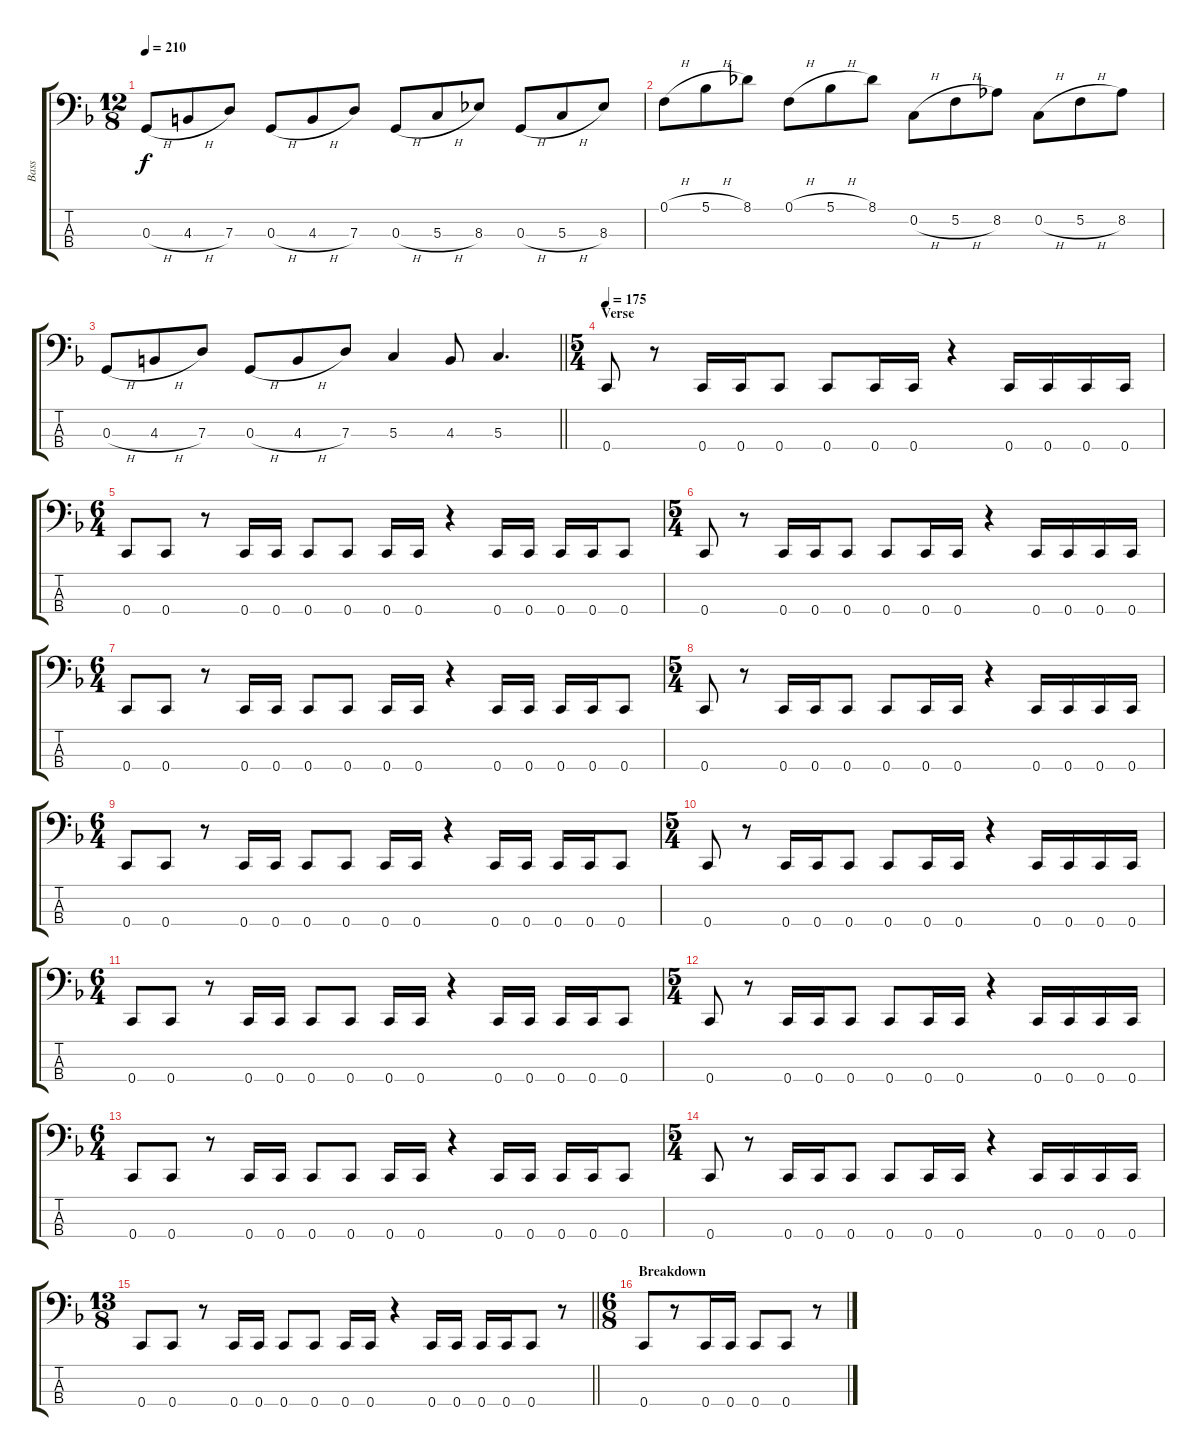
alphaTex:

\track ("Bass" "Bass") {instrument electricbasspick}
\staff {score tabs}
\tuning (F2 C2 G1 C1) {hide}
\ts (12 8)
\tempo 210
\clef f4
\ks dminor
0.3{h}.8{dy f} 4.3{h}.8 7.3.8 0.3{h}.8 4.3{h}.8 7.3.8 0.3{h}.8 5.3{h}.8 8.3.8 0.3{h}.8 5.3{h}.8 8.3.8 |
0.1{h}.8 5.1{h}.8 8.1.8 0.1{h}.8 5.1{h}.8 8.1.8 0.2{h}.8 5.2{h}.8 8.2.8 0.2{h}.8 5.2{h}.8 8.2.8 |
\barLineRight lightlight
0.3{h}.8 4.3{h}.8 7.3.8 0.3{h}.8 4.3{h}.8 7.3.8 5.3.4 4.3.8 5.3.4{d} |
\ts (5 4)
\section ("" "Verse")
\tempo 175
0.4.8{volume 12} r.8 0.4.16 0.4.16 0.4.8 0.4.8 0.4.16 0.4.16 r.4 0.4.16 0.4.16 0.4.16 0.4.16 |
\ts (6 4)
0.4.8 0.4.8 r.8 0.4.16 0.4.16 0.4.8 0.4.8 0.4.16 0.4.16 r.4 0.4.16 0.4.16 0.4.16 0.4.16 0.4.8 |
\ts (5 4)
0.4.8 r.8 0.4.16 0.4.16 0.4.8 0.4.8 0.4.16 0.4.16 r.4 0.4.16 0.4.16 0.4.16 0.4.16 |
\ts (6 4)
0.4.8 0.4.8 r.8 0.4.16 0.4.16 0.4.8 0.4.8 0.4.16 0.4.16 r.4 0.4.16 0.4.16 0.4.16 0.4.16 0.4.8 |
\ts (5 4)
0.4.8 r.8 0.4.16 0.4.16 0.4.8 0.4.8 0.4.16 0.4.16 r.4 0.4.16 0.4.16 0.4.16 0.4.16 |
\ts (6 4)
0.4.8 0.4.8 r.8 0.4.16 0.4.16 0.4.8 0.4.8 0.4.16 0.4.16 r.4 0.4.16 0.4.16 0.4.16 0.4.16 0.4.8 |
\ts (5 4)
0.4.8 r.8 0.4.16 0.4.16 0.4.8 0.4.8 0.4.16 0.4.16 r.4 0.4.16 0.4.16 0.4.16 0.4.16 |
\ts (6 4)
0.4.8 0.4.8 r.8 0.4.16 0.4.16 0.4.8 0.4.8 0.4.16 0.4.16 r.4 0.4.16 0.4.16 0.4.16 0.4.16 0.4.8 |
\ts (5 4)
0.4.8 r.8 0.4.16 0.4.16 0.4.8 0.4.8 0.4.16 0.4.16 r.4 0.4.16 0.4.16 0.4.16 0.4.16 |
\ts (6 4)
0.4.8 0.4.8 r.8 0.4.16 0.4.16 0.4.8 0.4.8 0.4.16 0.4.16 r.4 0.4.16 0.4.16 0.4.16 0.4.16 0.4.8 |
\ts (5 4)
0.4.8 r.8 0.4.16 0.4.16 0.4.8 0.4.8 0.4.16 0.4.16 r.4 0.4.16 0.4.16 0.4.16 0.4.16 |
\ts (13 8)
\barLineRight lightlight
0.4.8 0.4.8 r.8 0.4.16 0.4.16 0.4.8 0.4.8 0.4.16 0.4.16 r.4 0.4.16 0.4.16 0.4.16 0.4.16 0.4.8 r.8 |
\ts (6 8)
\section ("" "Breakdown")
0.4.8 r.8 0.4.16 0.4.16 0.4.8 0.4.8 r.8
